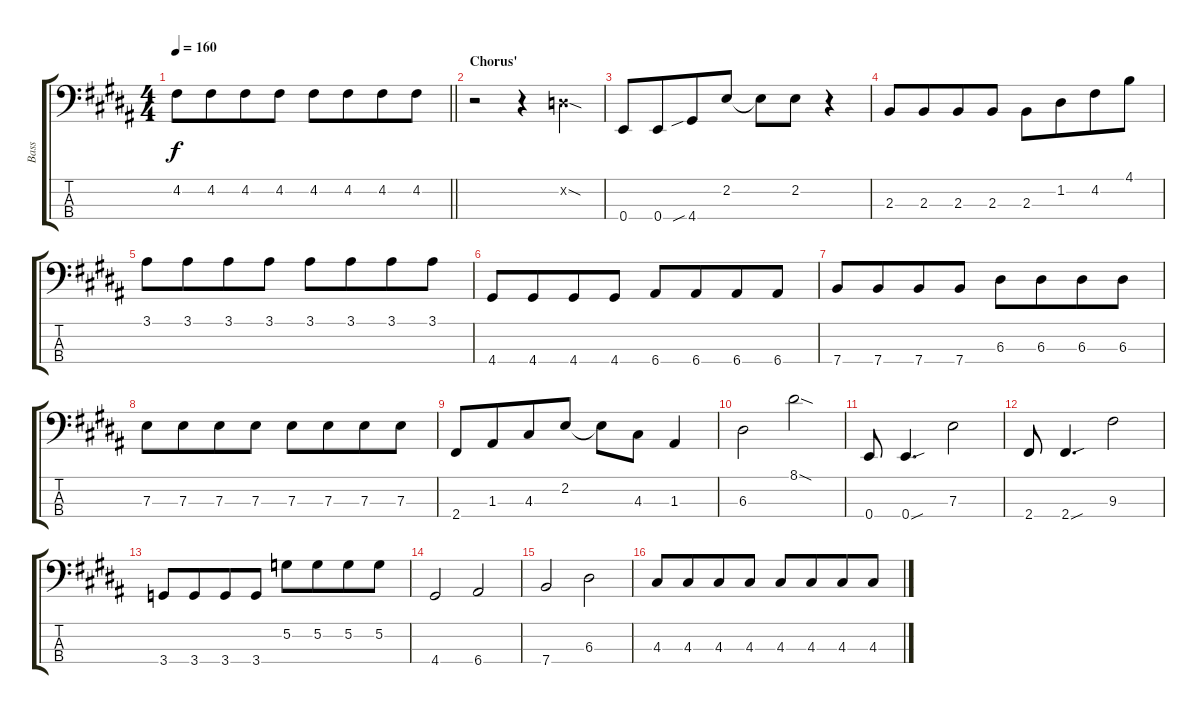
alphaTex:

\track ("Bass" "Bass") {instrument electricbassfinger}
\staff {score tabs}
\tuning (G2 D2 A1 E1) {hide}
\ts (4 4)
\tempo 160
\clef f4
\barLineRight lightlight
\ks b
4.2.8{dy f} 4.2.8{beam merge} 4.2.8 4.2.8 4.2.8 4.2.8{beam merge} 4.2.8 4.2.8 |
\section ("" "Chorus'")
r.2 r.4 0.2{sod x}.4 |
0.4.8 0.4.8{beam merge} 4.4{sib}.8 2.2.8 2.2{t}.8 2.2.8 r.4 |
2.3.8 2.3.8{beam merge} 2.3.8 2.3.8 2.3.8 1.2.8{beam merge} 4.2.8 4.1.8 |
3.1.8 3.1.8{beam merge} 3.1.8 3.1.8 3.1.8 3.1.8{beam merge} 3.1.8 3.1.8 |
4.4.8 4.4.8{beam merge} 4.4.8 4.4.8 6.4.8 6.4.8{beam merge} 6.4.8 6.4.8 |
7.4.8 7.4.8{beam merge} 7.4.8 7.4.8 6.3.8 6.3.8{beam merge} 6.3.8 6.3.8 |
7.3.8 7.3.8{beam merge} 7.3.8 7.3.8 7.3.8 7.3.8{beam merge} 7.3.8 7.3.8 |
2.4.8 1.3.8{beam merge} 4.3.8 2.2.8 2.2{t}.8 4.3.8 1.3.4 |
6.3.2 8.1{sod}.2 |
0.4.8 0.4{sou}.4{d} 7.3.2 |
2.4.8 2.4{sou}.4{d} 9.3.2 |
3.4.8 3.4.8{beam merge} 3.4.8 3.4.8 5.2.8 5.2.8{beam merge} 5.2.8 5.2.8 |
4.4.2 6.4.2 |
7.4.2 6.3.2 |
4.3.8 4.3.8{beam merge} 4.3.8 4.3.8 4.3.8 4.3.8{beam merge} 4.3.8 4.3.8
